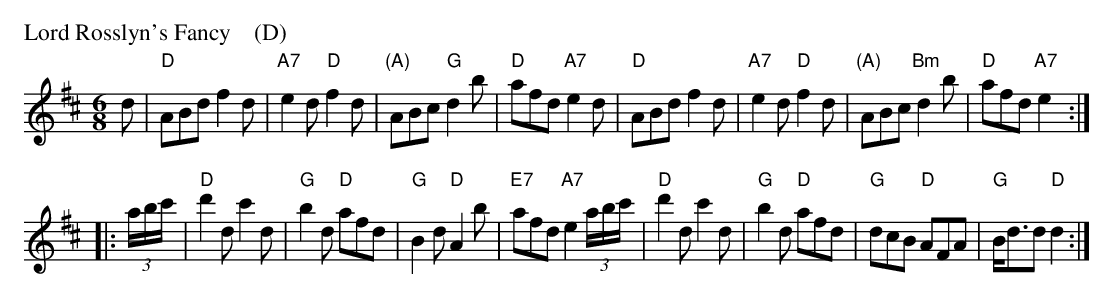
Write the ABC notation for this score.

X:1
P: Lord Rosslyn's Fancy    (D)
M: 6/8
L: 1/8
K: D
d \
| "D"ABd f2d | "A7"e2d "D"f2d | "(A)"ABc "G"d2b | "D"afd "A7"e2d \
| "D"ABd f2d | "A7"e2d "D"f2d | "(A)"ABc "Bm"d2b | "D"afd "A7"e2 :|
|: (3a/b/c'/ \
| "D"d'2d c'2d | "G"b2d "D"afd | "G"B2d "D"A2b | "E7"afd "A7"e2 (3a/b/c'/ \
| "D"d'2d c'2d | "G"b2d "D"afd | "G"dcB "D"AFA | "G"B<dd "D"d2 :| % [d'2F2]
